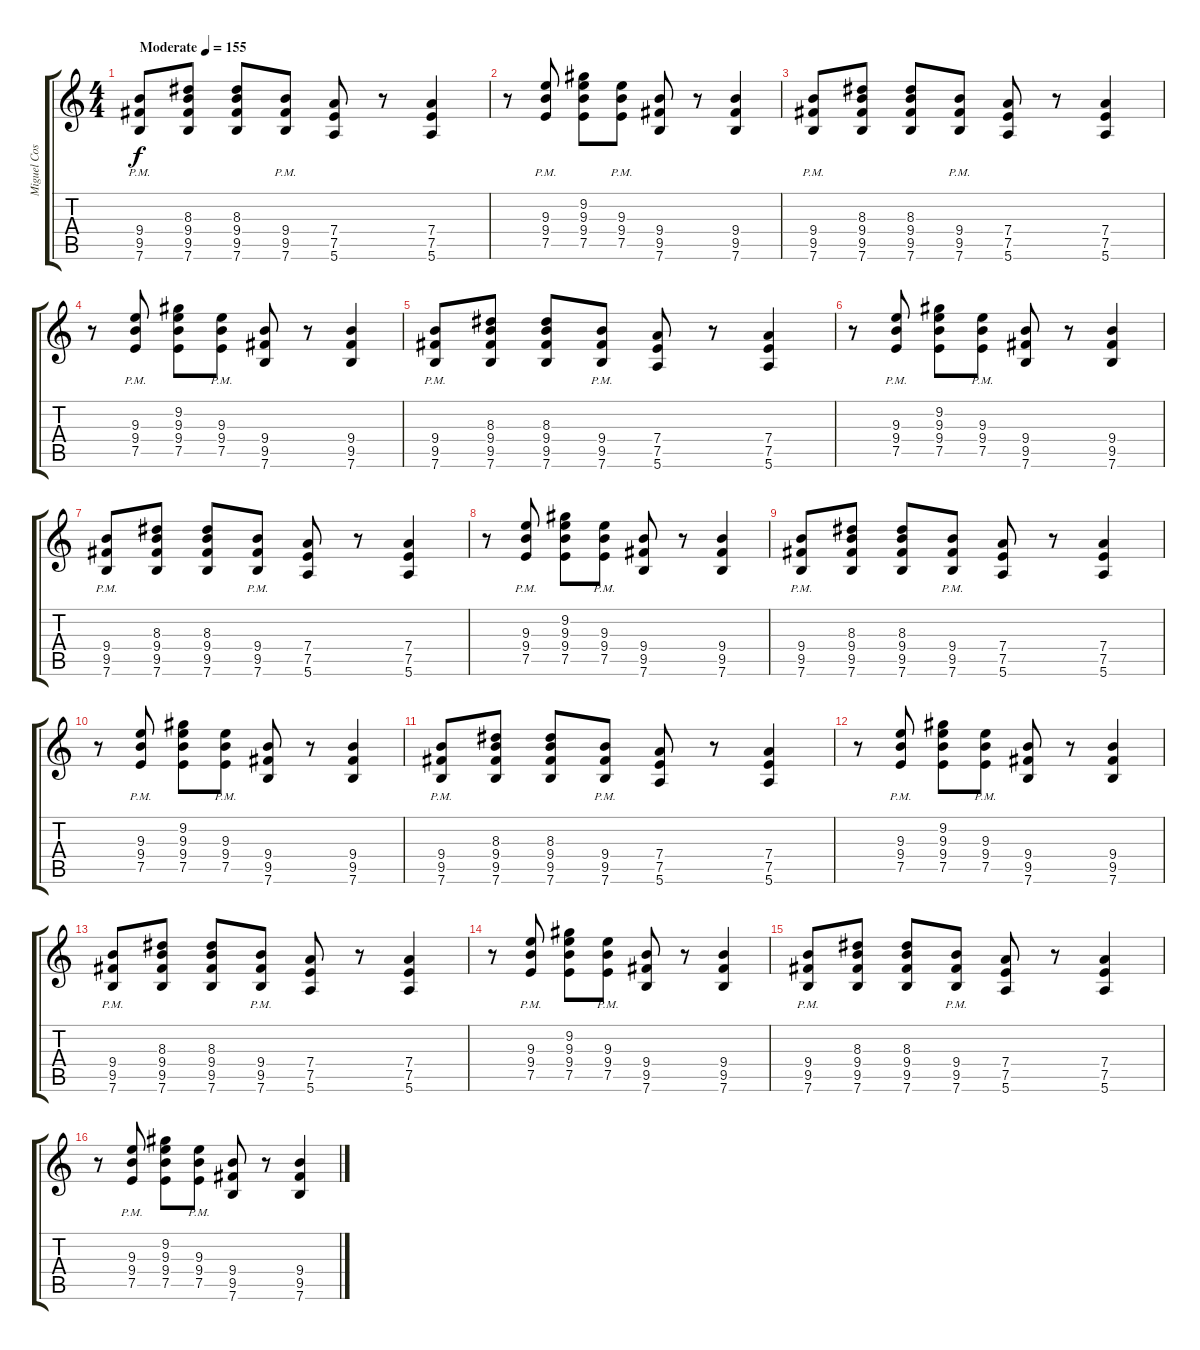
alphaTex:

\track ("Miguel Costas" "Miguel Cos") {instrument distortionguitar}
\staff {score tabs}
\tuning (E4 B3 G3 D3 A2 E2) {hide}
\ts (4 4)
\tempo (155 "Moderate")
\clef g2
\ks c
(9.4{pm} 9.5{pm} 7.6{pm}).8{dy f instrument distortionguitar} (8.3 9.4 9.5 7.6).8 (8.3 9.4 9.5 7.6).8 (9.4{pm} 9.5{pm} 7.6{pm}).8 (7.4 7.5 5.6).8 r.8 (7.4 7.5 5.6).4 |
r.8 (9.3{pm} 9.4{pm} 7.5{pm}).8 (9.2 9.3 9.4 7.5).8 (9.3{pm} 9.4{pm} 7.5{pm}).8 (9.4 9.5 7.6).8 r.8 (9.4 9.5 7.6).4 |
(9.4{pm} 9.5{pm} 7.6{pm}).8 (8.3 9.4 9.5 7.6).8 (8.3 9.4 9.5 7.6).8 (9.4{pm} 9.5{pm} 7.6{pm}).8 (7.4 7.5 5.6).8 r.8 (7.4 7.5 5.6).4 |
r.8 (9.3{pm} 9.4{pm} 7.5{pm}).8 (9.2 9.3 9.4 7.5).8 (9.3{pm} 9.4{pm} 7.5{pm}).8 (9.4 9.5 7.6).8 r.8 (9.4 9.5 7.6).4 |
(9.4{pm} 9.5{pm} 7.6{pm}).8 (8.3 9.4 9.5 7.6).8 (8.3 9.4 9.5 7.6).8 (9.4{pm} 9.5{pm} 7.6{pm}).8 (7.4 7.5 5.6).8 r.8 (7.4 7.5 5.6).4 |
r.8 (9.3{pm} 9.4{pm} 7.5{pm}).8 (9.2 9.3 9.4 7.5).8 (9.3{pm} 9.4{pm} 7.5{pm}).8 (9.4 9.5 7.6).8 r.8 (9.4 9.5 7.6).4 |
(9.4{pm} 9.5{pm} 7.6{pm}).8 (8.3 9.4 9.5 7.6).8 (8.3 9.4 9.5 7.6).8 (9.4{pm} 9.5{pm} 7.6{pm}).8 (7.4 7.5 5.6).8 r.8 (7.4 7.5 5.6).4 |
r.8 (9.3{pm} 9.4{pm} 7.5{pm}).8 (9.2 9.3 9.4 7.5).8 (9.3{pm} 9.4{pm} 7.5{pm}).8 (9.4 9.5 7.6).8 r.8 (9.4 9.5 7.6).4 |
(9.4{pm} 9.5{pm} 7.6{pm}).8 (8.3 9.4 9.5 7.6).8 (8.3 9.4 9.5 7.6).8 (9.4{pm} 9.5{pm} 7.6{pm}).8 (7.4 7.5 5.6).8 r.8 (7.4 7.5 5.6).4 |
r.8 (9.3{pm} 9.4{pm} 7.5{pm}).8 (9.2 9.3 9.4 7.5).8 (9.3{pm} 9.4{pm} 7.5{pm}).8 (9.4 9.5 7.6).8 r.8 (9.4 9.5 7.6).4 |
(9.4{pm} 9.5{pm} 7.6{pm}).8 (8.3 9.4 9.5 7.6).8 (8.3 9.4 9.5 7.6).8 (9.4{pm} 9.5{pm} 7.6{pm}).8 (7.4 7.5 5.6).8 r.8 (7.4 7.5 5.6).4 |
r.8 (9.3{pm} 9.4{pm} 7.5{pm}).8 (9.2 9.3 9.4 7.5).8 (9.3{pm} 9.4{pm} 7.5{pm}).8 (9.4 9.5 7.6).8 r.8 (9.4 9.5 7.6).4 |
(9.4{pm} 9.5{pm} 7.6{pm}).8 (8.3 9.4 9.5 7.6).8 (8.3 9.4 9.5 7.6).8 (9.4{pm} 9.5{pm} 7.6{pm}).8 (7.4 7.5 5.6).8 r.8 (7.4 7.5 5.6).4 |
r.8 (9.3{pm} 9.4{pm} 7.5{pm}).8 (9.2 9.3 9.4 7.5).8 (9.3{pm} 9.4{pm} 7.5{pm}).8 (9.4 9.5 7.6).8 r.8 (9.4 9.5 7.6).4 |
(9.4{pm} 9.5{pm} 7.6{pm}).8 (8.3 9.4 9.5 7.6).8 (8.3 9.4 9.5 7.6).8 (9.4{pm} 9.5{pm} 7.6{pm}).8 (7.4 7.5 5.6).8 r.8 (7.4 7.5 5.6).4 |
r.8 (9.3{pm} 9.4{pm} 7.5{pm}).8 (9.2 9.3 9.4 7.5).8 (9.3{pm} 9.4{pm} 7.5{pm}).8 (9.4 9.5 7.6).8 r.8 (9.4 9.5 7.6).4
